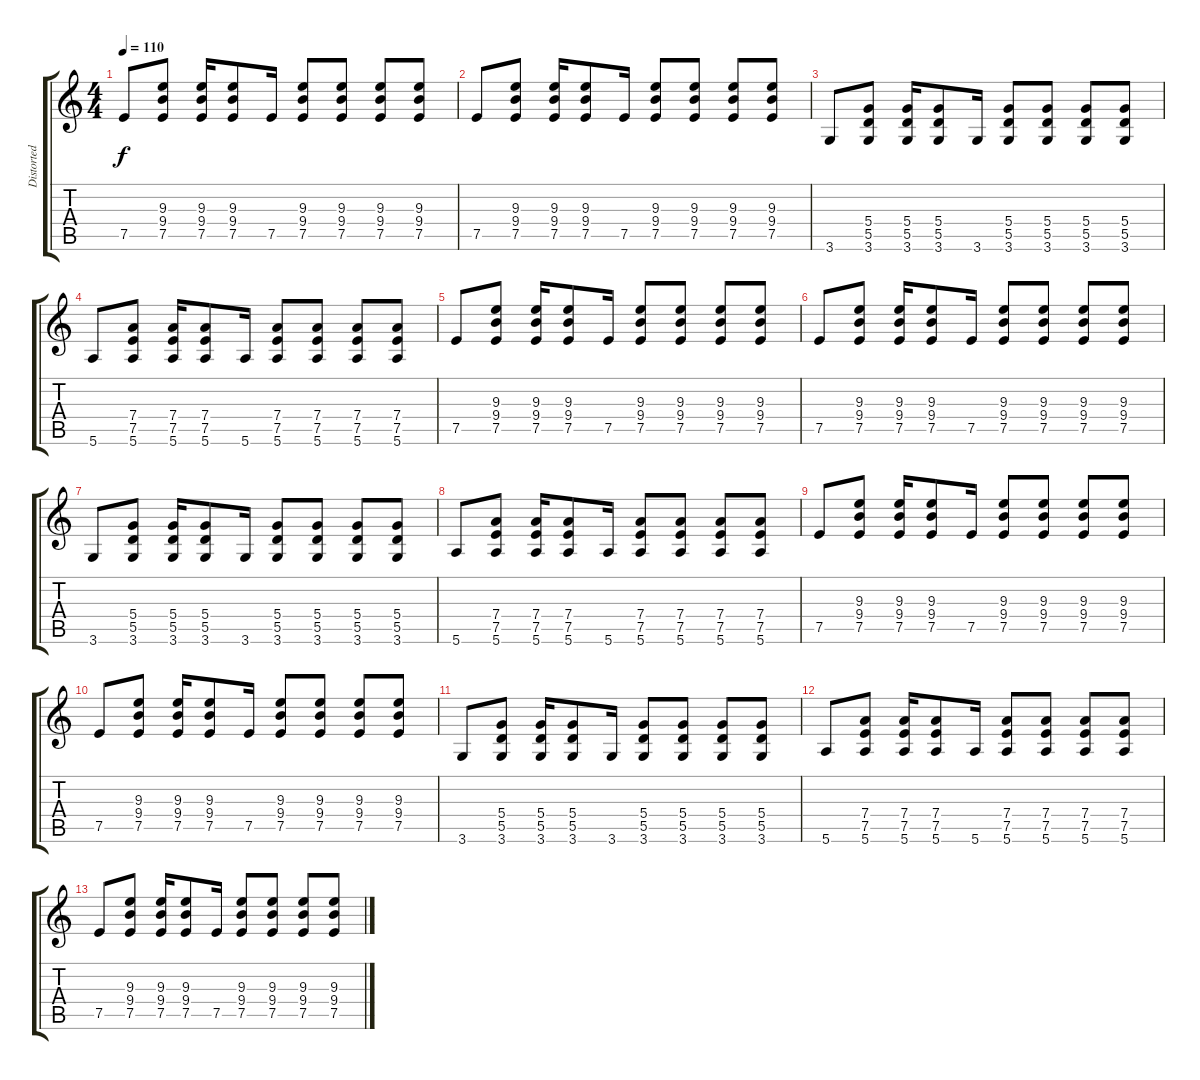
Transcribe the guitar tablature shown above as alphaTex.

\track ("Distorted guitar" "Distorted ") {instrument distortionguitar}
\staff {score tabs}
\tuning (E4 B3 G3 D3 A2 E2) {hide}
\ts (4 4)
\tempo 110
\clef g2
\ks c
7.5.8{dy f} (9.3 9.4 7.5).8 (9.3 9.4 7.5).16 (9.3 9.4 7.5).8 7.5.16 (9.3 9.4 7.5).8 (9.3 9.4 7.5).8 (9.3 9.4 7.5).8 (9.3 9.4 7.5).8 |
7.5.8 (9.3 9.4 7.5).8 (9.3 9.4 7.5).16 (9.3 9.4 7.5).8 7.5.16 (9.3 9.4 7.5).8 (9.3 9.4 7.5).8 (9.3 9.4 7.5).8 (9.3 9.4 7.5).8 |
3.6.8 (5.4 5.5 3.6).8 (5.4 5.5 3.6).16 (5.4 5.5 3.6).8 3.6.16 (5.4 5.5 3.6).8 (5.4 5.5 3.6).8 (5.4 5.5 3.6).8 (5.4 5.5 3.6).8 |
5.6.8 (7.4 7.5 5.6).8 (7.4 7.5 5.6).16 (7.4 7.5 5.6).8 5.6.16 (7.4 7.5 5.6).8 (7.4 7.5 5.6).8 (7.4 7.5 5.6).8 (7.4 7.5 5.6).8 |
7.5.8 (9.3 9.4 7.5).8 (9.3 9.4 7.5).16 (9.3 9.4 7.5).8 7.5.16 (9.3 9.4 7.5).8 (9.3 9.4 7.5).8 (9.3 9.4 7.5).8 (9.3 9.4 7.5).8 |
7.5.8 (9.3 9.4 7.5).8 (9.3 9.4 7.5).16 (9.3 9.4 7.5).8 7.5.16 (9.3 9.4 7.5).8 (9.3 9.4 7.5).8 (9.3 9.4 7.5).8 (9.3 9.4 7.5).8 |
3.6.8 (5.4 5.5 3.6).8 (5.4 5.5 3.6).16 (5.4 5.5 3.6).8 3.6.16 (5.4 5.5 3.6).8 (5.4 5.5 3.6).8 (5.4 5.5 3.6).8 (5.4 5.5 3.6).8 |
5.6.8 (7.4 7.5 5.6).8 (7.4 7.5 5.6).16 (7.4 7.5 5.6).8 5.6.16 (7.4 7.5 5.6).8 (7.4 7.5 5.6).8 (7.4 7.5 5.6).8 (7.4 7.5 5.6).8 |
7.5.8 (9.3 9.4 7.5).8 (9.3 9.4 7.5).16 (9.3 9.4 7.5).8 7.5.16 (9.3 9.4 7.5).8 (9.3 9.4 7.5).8 (9.3 9.4 7.5).8 (9.3 9.4 7.5).8 |
7.5.8 (9.3 9.4 7.5).8 (9.3 9.4 7.5).16 (9.3 9.4 7.5).8 7.5.16 (9.3 9.4 7.5).8 (9.3 9.4 7.5).8 (9.3 9.4 7.5).8 (9.3 9.4 7.5).8 |
3.6.8 (5.4 5.5 3.6).8 (5.4 5.5 3.6).16 (5.4 5.5 3.6).8 3.6.16 (5.4 5.5 3.6).8 (5.4 5.5 3.6).8 (5.4 5.5 3.6).8 (5.4 5.5 3.6).8 |
5.6.8 (7.4 7.5 5.6).8 (7.4 7.5 5.6).16 (7.4 7.5 5.6).8 5.6.16 (7.4 7.5 5.6).8 (7.4 7.5 5.6).8 (7.4 7.5 5.6).8 (7.4 7.5 5.6).8 |
7.5.8 (9.3 9.4 7.5).8 (9.3 9.4 7.5).16 (9.3 9.4 7.5).8 7.5.16 (9.3 9.4 7.5).8 (9.3 9.4 7.5).8 (9.3 9.4 7.5).8 (9.3 9.4 7.5).8
